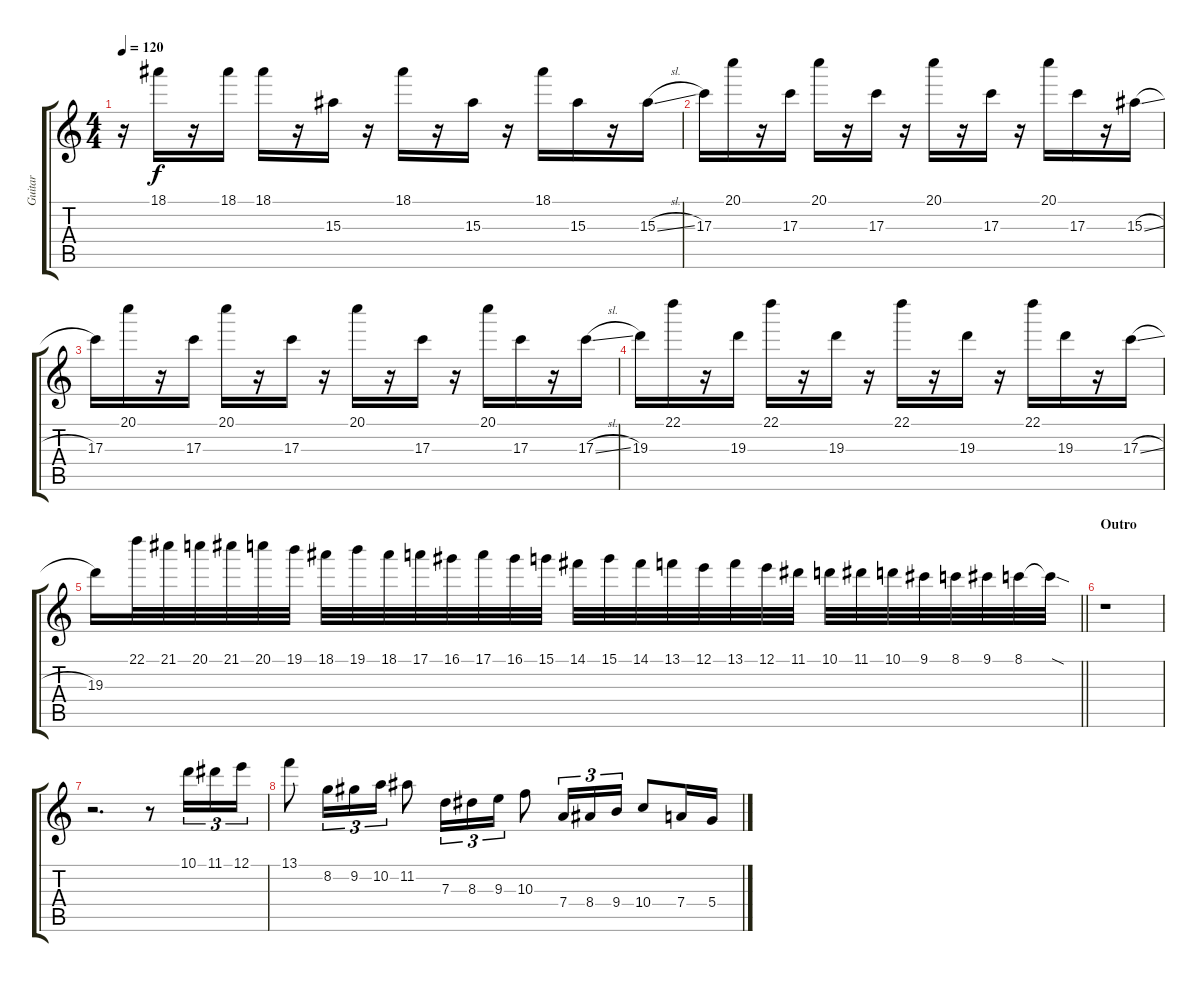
\track ("Guitar" "Guitar") {instrument electricguitarclean}
\staff {score tabs}
\tuning (E4 B3 G3 D3 A2 E2) {hide}
\ts (4 4)
\tempo 120
\clef g2
\ks c
r.16{dy f} 18.1.16 r.16 18.1.16 18.1.16 r.16 15.3.16 r.16 18.1.16 r.16 15.3.16 r.16 18.1.16 15.3.16 r.16 15.3{sl}.16 |
17.3.16 20.1.16 r.16 17.3.16 20.1.16 r.16 17.3.16 r.16 20.1.16 r.16 17.3.16 r.16 20.1.16 17.3.16 r.16 15.3{sl}.16 |
17.3.16 20.1.16 r.16 17.3.16 20.1.16 r.16 17.3.16 r.16 20.1.16 r.16 17.3.16 r.16 20.1.16 17.3.16 r.16 17.3{sl}.16 |
19.3.16 22.1.16 r.16 19.3.16 22.1.16 r.16 19.3.16 r.16 22.1.16 r.16 19.3.16 r.16 22.1.16 19.3.16 r.16 17.3{sl}.16 |
\barLineRight lightlight
19.3.16 22.1.32 21.1.32 20.1.32 21.1.32 20.1.32 19.1.32 18.1.32 19.1.32 18.1.32 17.1.32 16.1.32 17.1.32 16.1.32 15.1.32 14.1.32 15.1.32 14.1.32 13.1.32 12.1.32 13.1.32 12.1.32 11.1.32 10.1.32 11.1.32 10.1.32 9.1.32 8.1.32 9.1.32 8.1.32 8.1{sod t}.32 |
\section ("" "Outro")
r.1 |
r.2{d} r.8 10.1.16{tu (3 2)} 11.1.16{tu (3 2)} 12.1.16{tu (3 2)} |
13.1.8 8.2.16{tu (3 2)} 9.2.16{tu (3 2)} 10.2.16{tu (3 2)} 11.2.8 7.3.16{tu (3 2)} 8.3.16{tu (3 2)} 9.3.16{tu (3 2)} 10.3.8 7.4.16{tu (3 2)} 8.4.16{tu (3 2)} 9.4.16{tu (3 2)} 10.4.8 7.4.16 5.4.16
